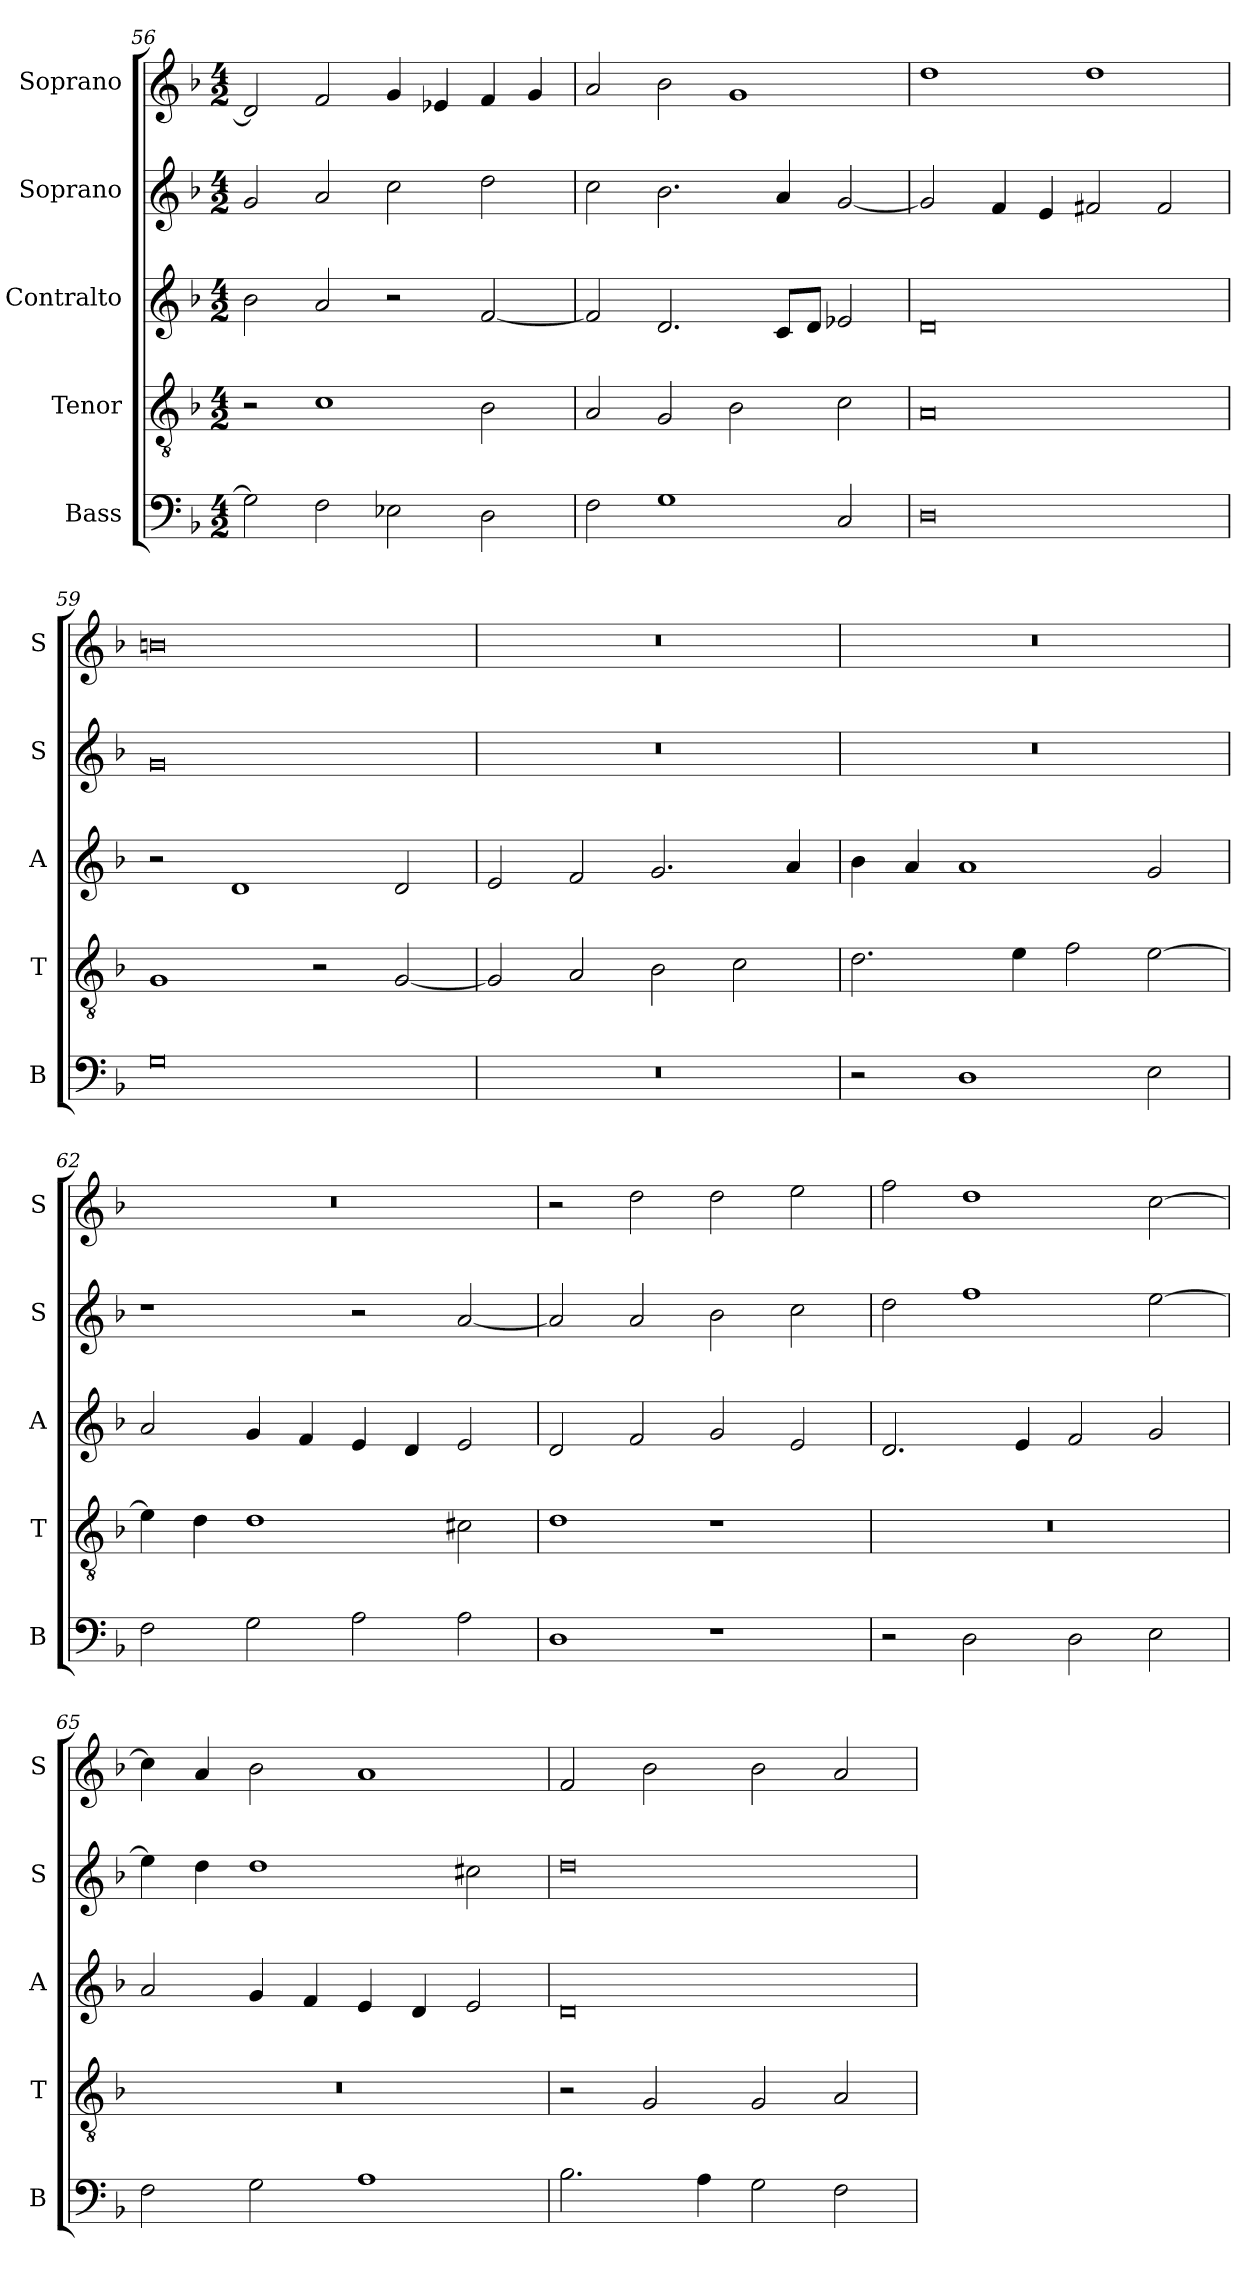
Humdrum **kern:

**kern	**kern	**kern	**kern	**kern
*part5	*part4	*part3	*part2	*part1
*staff5	*staff4	*staff3	*staff2	*staff1
*I"Bass	*I"Tenor	*I"Contralto	*I"Soprano	*I"Soprano
*I'B	*I'T	*I'A	*I'S	*I'S
*clefF4	*clefGv2	*clefG2	*clefG2	*clefG2
*k[b-]	*k[b-]	*k[b-]	*k[b-]	*k[b-]
*G:dor	*G:dor	*G:dor	*G:dor	*G:dor
*M4/2	*M4/2	*M4/2	*M4/2	*M4/2
=56	=56	=56	=56	=56
2G]	2r	2b-	2g	2d]
2F	1c	2a	2a	2f
2E-X	.	2r	2cc	4g
.	.	.	.	4e-X
2D	2B-	[2f	2dd	4f
.	.	.	.	4g
=57	=57	=57	=57	=57
2F	2A	2f]	2cc	2a
1G	2G	2.d	2.b-	2b-
.	2B-	.	.	1g
.	.	8c/L	4a	.
.	.	8d/J	.	.
2C	2c	2e-X	[2g	.
=58	=58	=58	=58	=58
0D	0A	0d	2g]	1dd
.	.	.	4f	.
.	.	.	4e	.
.	.	.	2f#X	1dd
.	.	.	2f#	.
=59	=59	=59	=59	=59
0G	1G	2r	0g	0bn
.	.	1d	.	.
.	2r	.	.	.
.	[2G	2d	.	.
=60	=60	=60	=60	=60
0r	2G]	2e	0r	0r
.	2A	2f	.	.
.	2B-	2.g	.	.
.	2c	.	.	.
.	.	4a	.	.
=61	=61	=61	=61	=61
2r	2.d	4b-	0r	0r
.	.	4a	.	.
1D	.	1a	.	.
.	4e	.	.	.
.	2f	.	.	.
2E	[2e	2g	.	.
=62	=62	=62	=62	=62
2F	4e]	2a	1r	0r
.	4d	.	.	.
2G	1d	4g	.	.
.	.	4f	.	.
2A	.	4e	2r	.
.	.	4d	.	.
2A	2c#X	2e	[2a	.
=63	=63	=63	=63	=63
1D	1d	2d	2a]	2r
.	.	2f	2a	2dd
1r	1r	2g	2b-	2dd
.	.	2e	2cc	2ee
=64	=64	=64	=64	=64
2r	0r	2.d	2dd	2ff
2D	.	.	1ff	1dd
.	.	4e	.	.
2D	.	2f	.	.
2E	.	2g	[2ee	[2cc
=65	=65	=65	=65	=65
2F	0r	2a	4ee]	4cc]
.	.	.	4dd	4a
2G	.	4g	1dd	2b-
.	.	4f	.	.
1A	.	4e	.	1a
.	.	4d	.	.
.	.	2e	2cc#X	.
=66	=66	=66	=66	=66
2.B-	2r	0d	0dd	2f
.	2G	.	.	2b-
4A	.	.	.	.
2G	2G	.	.	2b-
2F	2A	.	.	2a
=	=	=	=	=
*-	*-	*-	*-	*-
